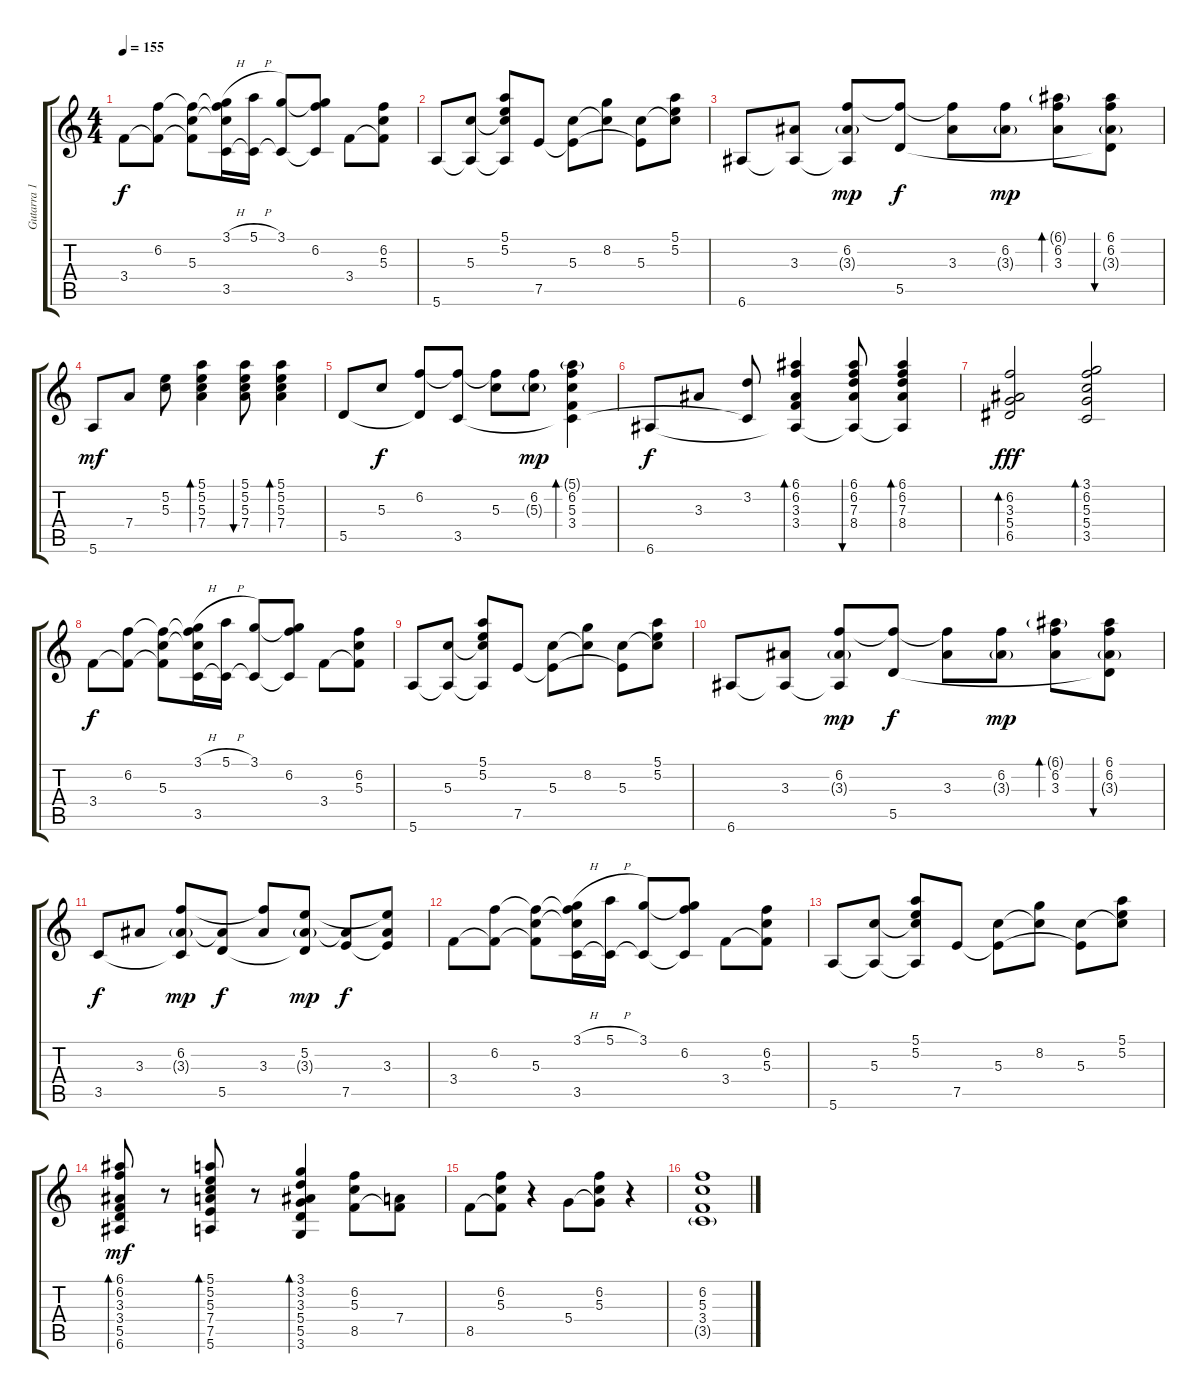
\track ("Gutarra 1" "Gutarra 1") {instrument acousticguitarsteel}
\staff {score tabs}
\tuning (E4 B3 G3 D3 A2 E2) {hide}
\ts (4 4)
\tempo 155
\clef g2
\ks c
3.4.8{dy f} (6.2 3.4{t}).8 (6.2{t} 5.3 3.4{t}).8 (3.1{h} 6.2{t} 5.3{t} 3.5).16 (5.1{h} 3.5{t}).16 (3.1 3.5{t}).8 (3.1{t} 6.2 3.5{t}).8 3.4.8 (6.2 5.3 3.4{t}).8 |
5.6.8 (5.3 5.6{t}).8 (5.1 5.2 5.3{t} 5.6{t}).8 7.5.8 (5.3 7.5{t}).8 (8.2 5.3{t}).8 (5.3 7.5{t}).8 (5.1 5.2 5.3{t}).8 |
6.6.8 (3.3 6.6{t}).8 (6.2 3.3{g} 6.6{t}).8{dy mp} (6.2{t} 5.5).8{dy f} (6.2{t} 3.3).8 (6.2 3.3{g}).8{dy mp} (6.1{g} 6.2 3.3).8{bd 240} (6.1 6.2 3.3{g} 5.5{t}).8{bu 240} |
5.6.8{dy mf} 7.4.8 (5.2 5.3).8 (5.1 5.2 5.3 7.4).4{bd 120} (5.1 5.2 5.3 7.4).8{bu 30} (5.1 5.2 5.3 7.4).4{bd 30} |
5.5.8 5.3.8{dy f} (6.2 5.5{t}).8 (6.2{t} 3.5).8 (6.2{t} 5.3).8 (6.2 5.3{g}).8{dy mp} (5.1{g} 6.2 5.3 3.4 3.5{t}).4{bd 240} |
6.6.8{dy f} 3.3.8 (3.2 3.5{t}).8 (6.1 6.2 3.3 3.4 6.6{t}).4{bd 120} (6.1 6.2 7.3 8.4 6.6{t}).8{bu 240} (6.1 6.2 7.3 8.4 6.6{t}).4{bd 120} |
(6.2 3.3 5.4 6.5).2{bd 240 dy fff} (3.1 6.2 5.3 5.4 3.5).2{bd 240} |
3.4.8{dy f} (6.2 3.4{t}).8 (6.2{t} 5.3 3.4{t}).8 (3.1{h} 6.2{t} 5.3{t} 3.5).16 (5.1{h} 3.5{t}).16 (3.1 3.5{t}).8 (3.1{t} 6.2 3.5{t}).8 3.4.8 (6.2 5.3 3.4{t}).8 |
5.6.8 (5.3 5.6{t}).8 (5.1 5.2 5.3{t} 5.6{t}).8 7.5.8 (5.3 7.5{t}).8 (8.2 5.3{t}).8 (5.3 7.5{t}).8 (5.1 5.2 5.3{t}).8 |
6.6.8 (3.3 6.6{t}).8 (6.2 3.3{g} 6.6{t}).8{dy mp} (6.2{t} 5.5).8{dy f} (6.2{t} 3.3).8 (6.2 3.3{g}).8{dy mp} (6.1{g} 6.2 3.3).8{bd 240} (6.1 6.2 3.3{g} 5.5{t}).8{bu 240} |
3.5.8{dy f} 3.3.8 (6.2 3.3{g} 3.5{t}).8{dy mp} (3.3{t} 5.5).8{dy f} (6.2{t} 3.3).8 (5.2 3.3{g} 5.5{t}).8{dy mp} (3.3{t} 7.5).8{dy f} (5.2{t} 3.3 7.5{t}).8 |
3.4.8 (6.2 3.4{t}).8 (6.2{t} 5.3 3.4{t}).8 (3.1{h} 6.2{t} 5.3{t} 3.5).16 (5.1{h} 3.5{t}).16 (3.1 3.5{t}).8 (3.1{t} 6.2 3.5{t}).8 3.4.8 (6.2 5.3 3.4{t}).8 |
5.6.8 (5.3 5.6{t}).8 (5.1 5.2 5.3{t} 5.6{t}).8 7.5.8 (5.3 7.5{t}).8 (8.2 5.3{t}).8 (5.3 7.5{t}).8 (5.1 5.2 5.3{t}).8 |
(6.1 6.2 3.3 3.4 5.5 6.6).8{bd 120 dy mf} r.8 (5.1 5.2 5.3 7.4 7.5 5.6).8{bd 120} r.8 (3.1 3.2 3.3 5.4 5.5 3.6).4{bd 120} (6.2 5.3 8.5).8 (7.4 8.5{t}).8 |
8.5.8 (6.2 5.3 8.5{t}).8 r.4 5.4.8 (6.2 5.3 5.4{t}).8 r.4 |
(6.2 5.3 3.4 3.5{g}).1
